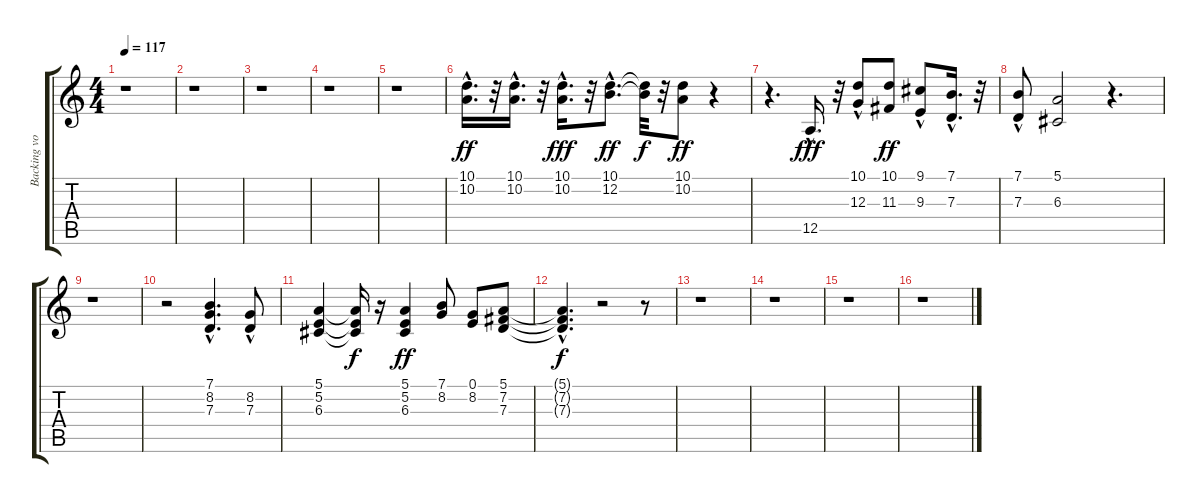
\track ("Backing vocals   " "Backing vo") {instrument choiraahs}
\staff {score tabs}
\tuning (E4 B3 G3 D3 A2 E2) {hide}
\ts (4 4)
\tempo 117
\clef g2
\ks c
r.1{dy fff} |
r.1 |
r.1 |
r.1 |
r.1 |
(10.1{hac} 10.2{hac}).16{d dy ff} r.32 (10.1{hac} 10.2{hac}).16{d} r.32 (10.1{hac} 10.2{hac}).16{d dy fff} r.32 (10.1{hac} 12.2{hac}).8{d dy ff} (10.1{t} 12.2{t}).32{dy f} r.32 (10.1 10.2).8{dy ff} r.4 |
r.4{d} 12.5{hac}.16{d dy fff} r.32 (10.1{hac} 12.3).8 (10.1 11.3).8{dy ff} (9.1{hac} 9.3).8 (7.1{hac} 7.3{hac}).16{d} r.32 |
(7.1{hac} 7.3).8 (5.1 6.3).2 r.4{d} |
r.1 |
r.2 (7.1{hac} 8.2 7.3).4{d} (8.2 7.3{hac}).8 |
(5.1 5.2 6.3).4 (5.1{t} 5.2{t} 6.3{t}).16{dy f} r.16 (5.1 5.2 6.3).4{dy ff} (7.1 8.2).8 (0.1 8.2).8 (5.1 7.2 7.3).8 |
(5.1{hac t} 7.2{hac t} 7.3{hac t}).4{d dy f} r.2 r.8 |
r.1 |
r.1 |
r.1 |
r.1
